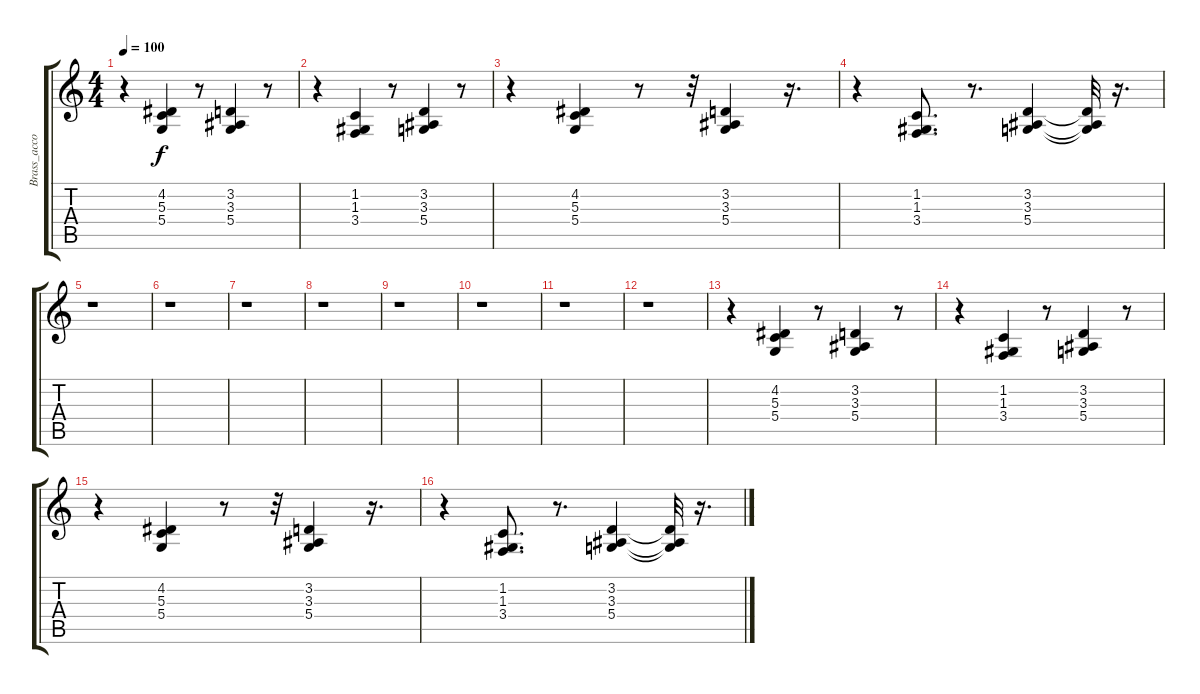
\track ("Brass_accord" "Brass_acco") {instrument lead8bassandlead}
\staff {score tabs}
\tuning (E4 B3 G3 D3 A2 E2) {hide}
\ts (4 4)
\tempo 100
\clef g2
\ks c
r.4{dy f} (4.2 5.3 5.4).4 r.8 (3.2 3.3 5.4).4 r.8 |
r.4 (1.2 1.3 3.4).4 r.8 (3.2 3.3 5.4).4 r.8 |
r.4 (4.2 5.3 5.4).4 r.8 r.32 (3.2 3.3 5.4).4 r.16{d} |
r.4 (1.2 1.3 3.4).8{d} r.8{d} (3.2 3.3 5.4).4 (3.2{t} 3.3{t} 5.4{t}).32 r.16{d} |
r.1 |
r.1 |
r.1 |
r.1 |
r.1 |
r.1 |
r.1 |
r.1 |
r.4 (4.2 5.3 5.4).4 r.8 (3.2 3.3 5.4).4 r.8 |
r.4 (1.2 1.3 3.4).4 r.8 (3.2 3.3 5.4).4 r.8 |
r.4 (4.2 5.3 5.4).4 r.8 r.32 (3.2 3.3 5.4).4 r.16{d} |
r.4 (1.2 1.3 3.4).8{d} r.8{d} (3.2 3.3 5.4).4 (3.2{t} 3.3{t} 5.4{t}).32 r.16{d}
